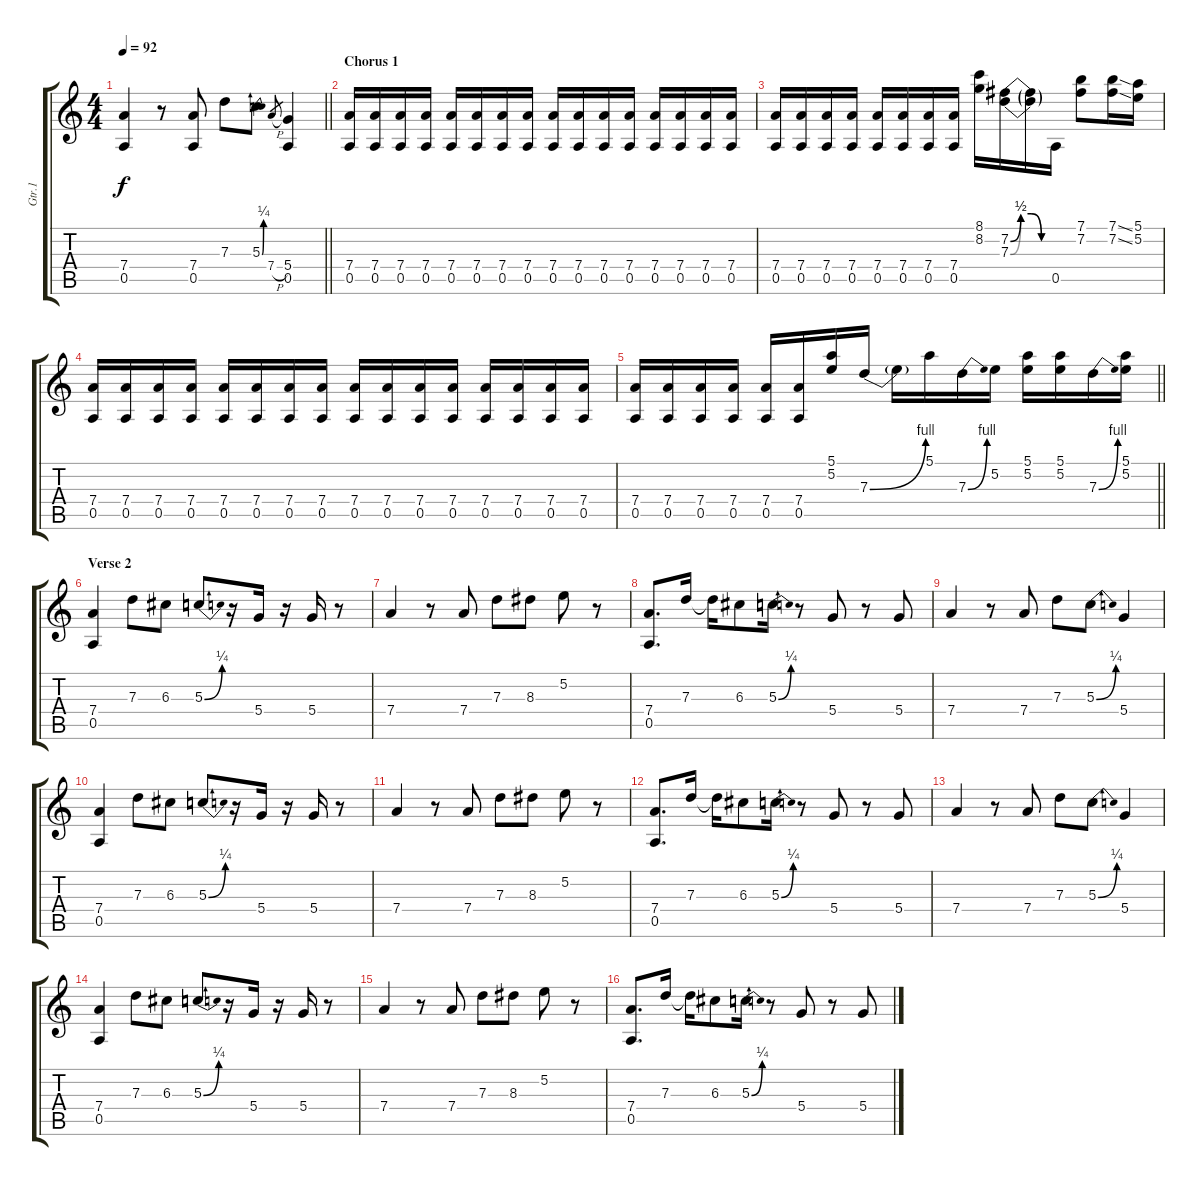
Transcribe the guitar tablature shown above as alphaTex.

\track ("Gtr.1" "Gtr.1") {instrument overdrivenguitar}
\staff {score tabs}
\tuning (E4 B3 G3 D3 A2 E2) {hide}
\ts (4 4)
\tempo 92
\clef g2
\barLineRight lightlight
\ks c
(7.4 0.5).4{dy f} r.8 (7.4 0.5).8 7.3.8 5.3{be (bend 0 0 60 1)}.8 7.4{h}.8{gr} (5.4 0.5).4 |
\section ("" "Chorus 1")
(7.4 0.5).16 (7.4 0.5).16 (7.4 0.5).16 (7.4 0.5).16 (7.4 0.5).16 (7.4 0.5).16 (7.4 0.5).16 (7.4 0.5).16 (7.4 0.5).16 (7.4 0.5).16 (7.4 0.5).16 (7.4 0.5).16 (7.4 0.5).16 (7.4 0.5).16 (7.4 0.5).16 (7.4 0.5).16 |
(7.4 0.5).16 (7.4 0.5).16 (7.4 0.5).16 (7.4 0.5).16 (7.4 0.5).16 (7.4 0.5).16 (7.4 0.5).16 (7.4 0.5).16 (8.1 8.2).16 (7.2{be (custom 0 0 15 2 30 2 45 0 60 0)} 7.3{be (custom 0 0 15 2 30 2 45 0 60 0)}).16 (7.2{t} 7.3{t}).16 0.5.16 (7.1 7.2).8 (7.1{ss} 7.2{ss}).16 (5.1 5.2).16 |
(7.4 0.5).16 (7.4 0.5).16 (7.4 0.5).16 (7.4 0.5).16 (7.4 0.5).16 (7.4 0.5).16 (7.4 0.5).16 (7.4 0.5).16 (7.4 0.5).16 (7.4 0.5).16 (7.4 0.5).16 (7.4 0.5).16 (7.4 0.5).16 (7.4 0.5).16 (7.4 0.5).16 (7.4 0.5).16 |
\barLineRight lightlight
(7.4 0.5).16 (7.4 0.5).16 (7.4 0.5).16 (7.4 0.5).16 (7.4 0.5).16 (7.4 0.5).16 (5.1 5.2).16 7.3{be (bend 0 0 60 4)}.16 7.3{t}.16 5.1.16 7.3{be (bend 0 0 60 4)}.16 5.2.16 (5.1 5.2).16 (5.1 5.2).16 7.3{be (bend 0 0 60 4)}.16 (5.1 5.2).16 |
\section ("" "Verse 2")
(7.4 0.5).4 7.3.8 6.3.8 5.3{be (bend 0 0 60 1)}.8 r.16 5.4.16 r.16 5.4.16 r.8 |
7.4.4 r.8 7.4.8 7.3.8 8.3.8 5.2.8 r.8 |
(7.4 0.5).8{d} 7.3.16 7.3{t}.16 6.3.8 5.3{be (bend 0 0 60 1)}.16 r.8 5.4.8 r.8 5.4.8 |
7.4.4 r.8 7.4.8 7.3.8 5.3{be (bend 0 0 60 1)}.8 5.4.4 |
(7.4 0.5).4 7.3.8 6.3.8 5.3{be (bend 0 0 60 1)}.8 r.16 5.4.16 r.16 5.4.16 r.8 |
7.4.4 r.8 7.4.8 7.3.8 8.3.8 5.2.8 r.8 |
(7.4 0.5).8{d} 7.3.16 7.3{t}.16 6.3.8 5.3{be (bend 0 0 60 1)}.16 r.8 5.4.8 r.8 5.4.8 |
7.4.4 r.8 7.4.8 7.3.8 5.3{be (bend 0 0 60 1)}.8 5.4.4 |
(7.4 0.5).4 7.3.8 6.3.8 5.3{be (bend 0 0 60 1)}.8 r.16 5.4.16 r.16 5.4.16 r.8 |
7.4.4 r.8 7.4.8 7.3.8 8.3.8 5.2.8 r.8 |
(7.4 0.5).8{d} 7.3.16 7.3{t}.16 6.3.8 5.3{be (bend 0 0 60 1)}.16 r.8 5.4.8 r.8 5.4.8
